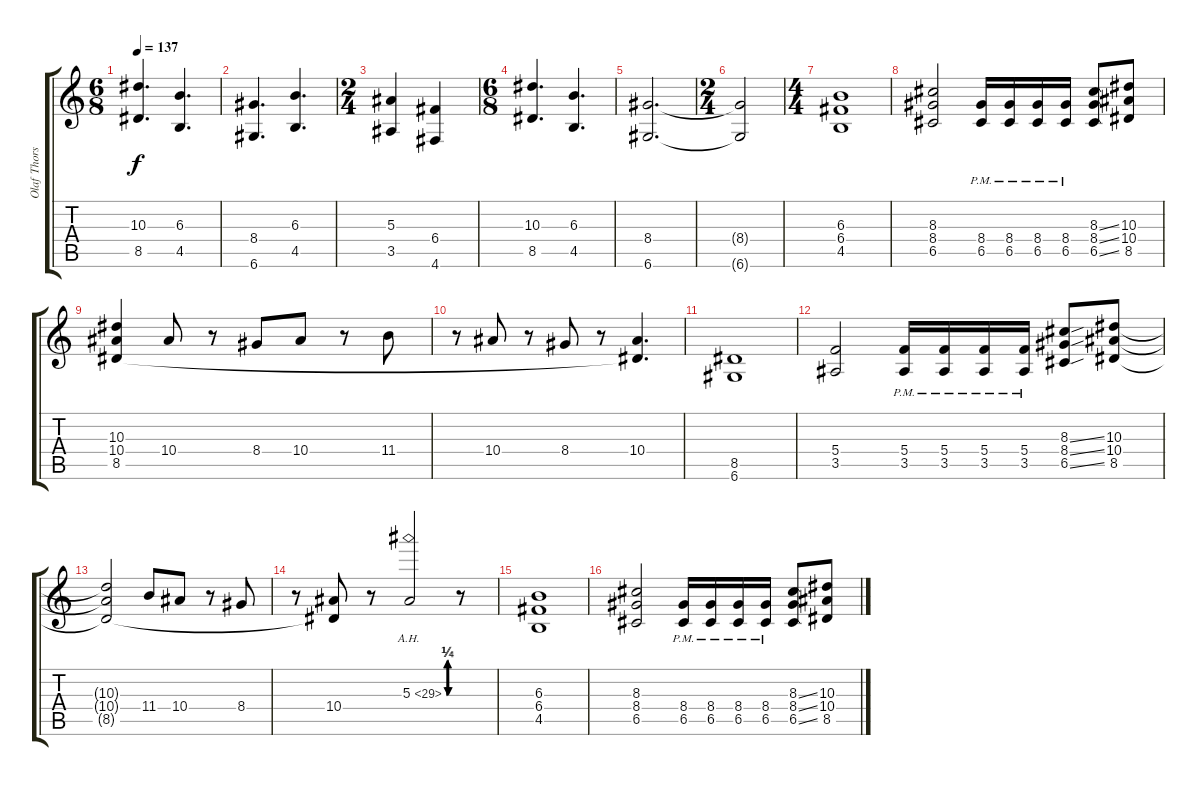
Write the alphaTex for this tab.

\track ("Olaf Thorsen" "Olaf Thors") {instrument overdrivenguitar}
\staff {score tabs}
\tuning (D4 A3 F3 C3 G2 D2) {hide}
\ts (6 8)
\tempo 137
\clef g2
\ks c
(10.3 8.5).4{d dy f} (6.3 4.5).4{d} |
(8.4 6.6).4{d} (6.3 4.5).4{d} |
\ts (2 4)
(5.3 3.5).4 (6.4 4.6).4 |
\ts (6 8)
(10.3 8.5).4{d} (6.3 4.5).4{d} |
(8.4 6.6).2{d} |
\ts (2 4)
(8.4{t} 6.6{t}).2 |
\ts (4 4)
(6.3 6.4 4.5).1 |
(8.3 8.4 6.5).2 (8.4{pm} 6.5{pm}).16 (8.4{pm} 6.5{pm}).16 (8.4{pm} 6.5{pm}).16 (8.4{pm} 6.5{pm}).16 (8.3{ss} 8.4{ss} 6.5{ss}).8 (10.3 10.4 8.5).8 |
(10.3 10.4 8.5).4 10.4.8 r.8 8.4.8 10.4.8 r.8 11.4.8 |
r.8 10.4.8 r.8 8.4.8 r.8 (10.4 8.5{t}).4{d} |
(8.5 6.6).1 |
(5.4 3.5).2 (5.4{pm} 3.5{pm}).16 (5.4{pm} 3.5{pm}).16 (5.4{pm} 3.5{pm}).16 (5.4{pm} 3.5{pm}).16 (8.3{ss} 8.4{ss} 6.5{ss}).8 (10.3 10.4 8.5).8 |
(10.3{t} 10.4{t} 8.5{t}).2 11.4.8 10.4.8 r.8 8.4.8 |
r.8 (10.4 8.5{t}).8 r.8 5.3{be (custom 0 0 5 1 10 0 15 1 22 0 30 0 60 0) ah 24}.2 r.8 |
(6.3 6.4 4.5).1 |
(8.3 8.4 6.5).2 (8.4{pm} 6.5{pm}).16 (8.4{pm} 6.5{pm}).16 (8.4{pm} 6.5{pm}).16 (8.4{pm} 6.5{pm}).16 (8.3{ss} 8.4{ss} 6.5{ss}).8 (10.3 10.4 8.5).8
